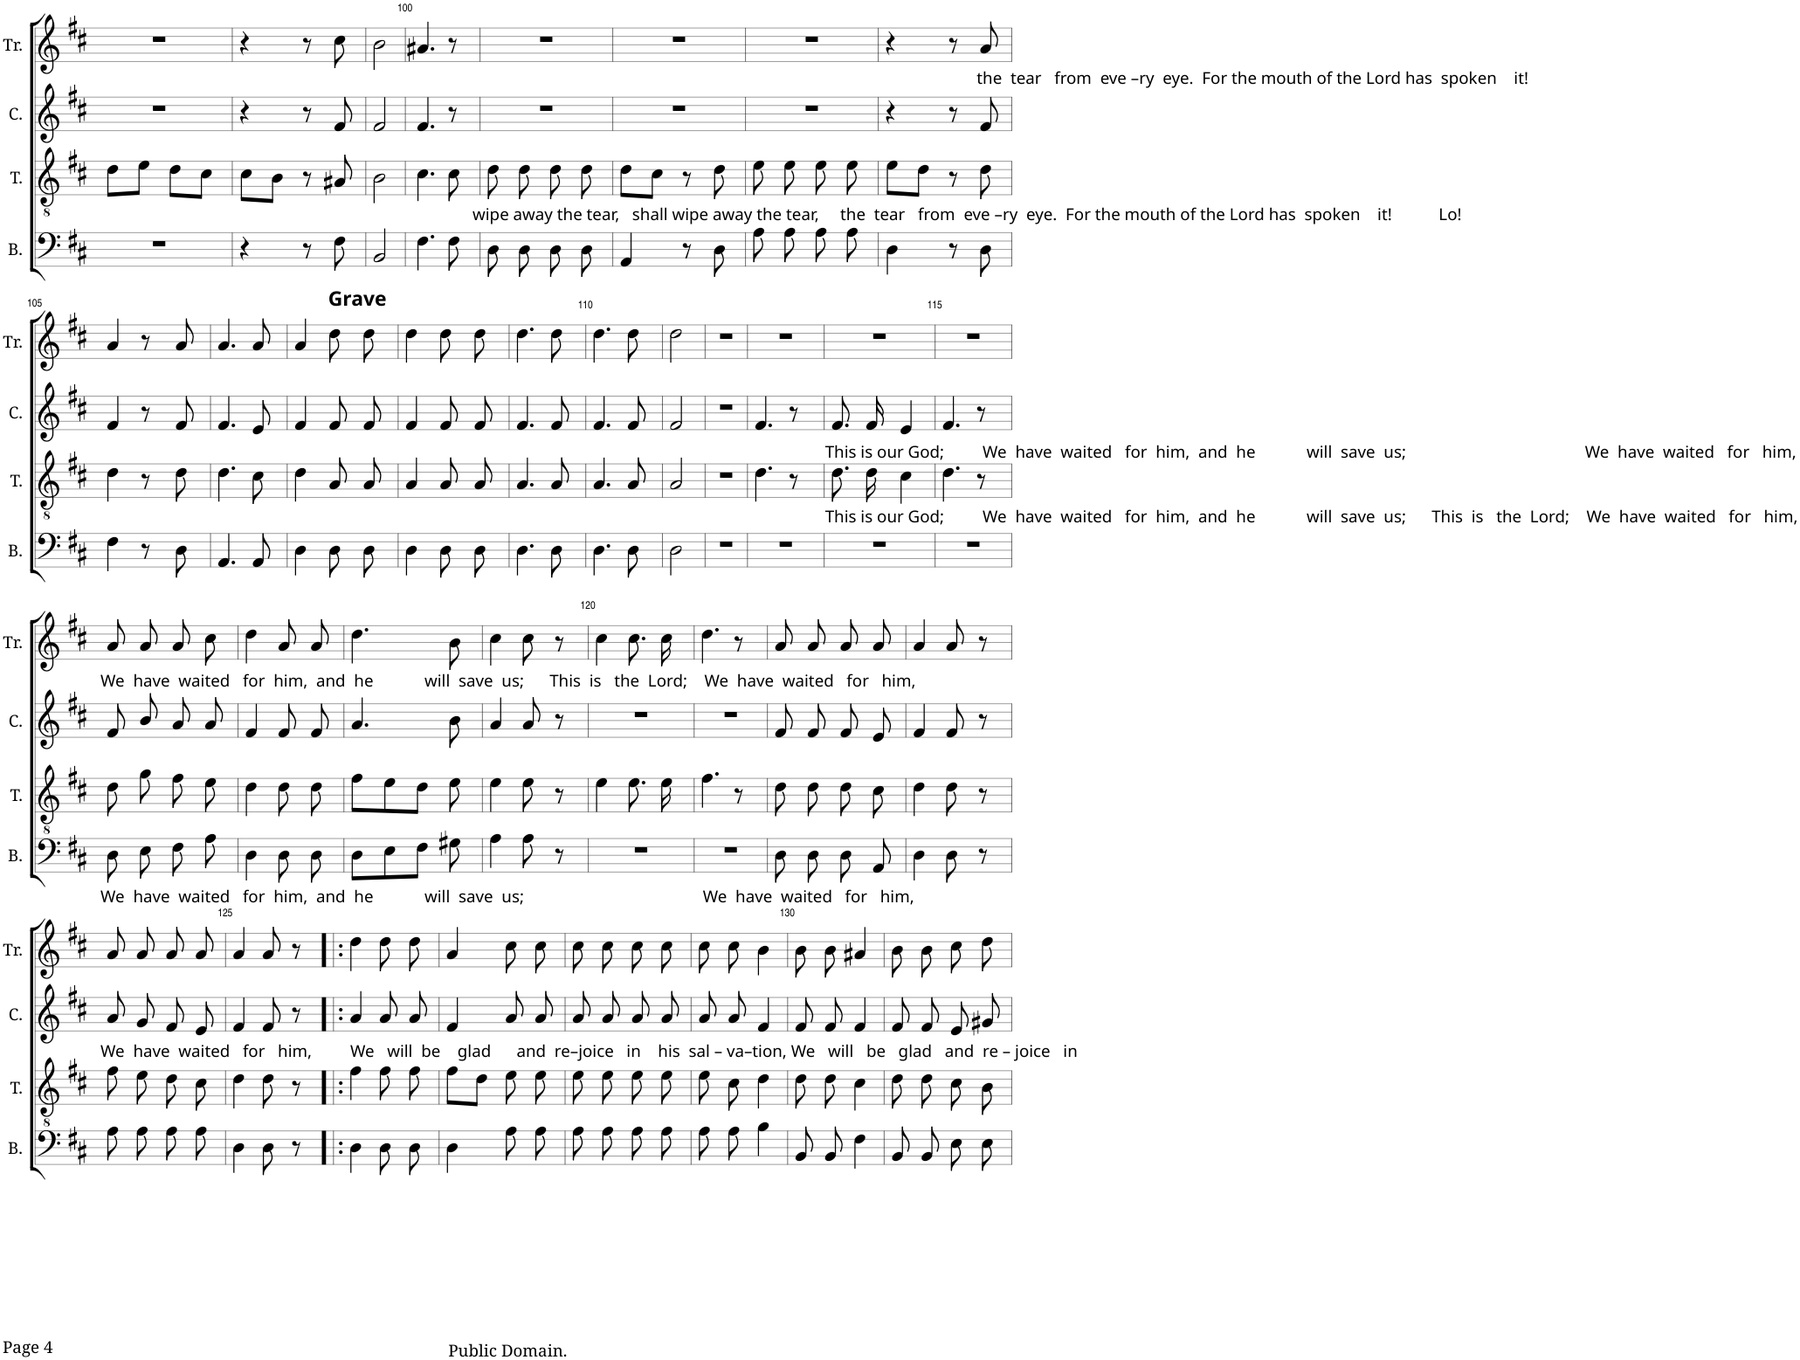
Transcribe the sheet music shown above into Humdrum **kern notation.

**kern	**kern	**kern	**kern
*part4	*part3	*part2	*part1
*staff4	*staff3	*staff2	*staff1
*I"B.	*I"T.	*I"C.	*I"Tr.
*I'B.	*I'T.	*I'C.	*I'Tr.
!!LO:PB:g=z
*clefF4	*clefGv2	*clefG2	*clefG2
*k[f#c#]	*k[f#c#]	*k[f#c#]	*k[f#c#]
*M2/4	*M2/4	*M2/4	*M2/4
=97	=97	=97	=97
2r	8d\L	2r	2r
.	8e\J	.	.
.	8d\L	.	.
.	8c#\J	.	.
=98	=98	=98	=98
4r	8c#\L	4r	4r
.	8B\J	.	.
8r	8r	8r	8r
8F#\	8A#X/	8f#/	8cc#\
=99	=99	=99	=99
2BB/	2B\	2f#/	2b\
=100	=100	=100	=100
4.F#\	4.c#\	4.f#/	4.a#X/
8F#\	8c#\	8r	8r
=101	=101	=101	=101
!	!LO:TX:b:t=wipe away the tear,   shall wipe away the tear,     the  tear   from  eve –ry  eye.  For the mouth of the Lord has  spoken    it!           Lo!	!	!
8D\	8d\	2r	2r
8D\	8d\	.	.
8D\	8d\	.	.
8D\	8d\	.	.
=102	=102	=102	=102
4AA/	8d\L	2r	2r
.	8c#\J	.	.
8r	8r	.	.
8D\	8d\	.	.
=103	=103	=103	=103
8A\	8e\	2r	2r
8A\	8e\	.	.
8A\	8e\	.	.
8A\	8e\	.	.
=104	=104	=104	=104
4D\	8e\L	4r	4r
.	8d\J	.	.
8r	8r	8r	8r
!	!	!	!LO:TX:b:t=the  tear   from  eve –ry  eye.  For the mouth of the Lord has  spoken    it!
8D\	8d\	8f#/	8a/
!!LO:LB:g=z
=105	=105	=105	=105
4F#\	4d\	4f#/	4a/
8r	8r	8r	8r
8D\	8d\	8f#/	8a/
=106	=106	=106	=106
4.AA/	4.d\	4.f#/	4.a/
8AA/	8c#\	8e/	8a/
=107	=107	=107	=107
4D\	4d\	4f#/	4a/
!	!	!	!LO:TX:a:B:t=Grave
8D\	8A/	8f#/L	8dd\L
8D\	8A/	8f#/J	8dd\J
=108	=108	=108	=108
4D\	4A/	4f#/	4dd\
8D\	8A/	8f#/L	8dd\L
8D\	8A/	8f#/J	8dd\J
=109	=109	=109	=109
4.D\	4.A/	4.f#/	4.dd\
8D\	8A/	8f#/	8dd\
=110	=110	=110	=110
4.D\	4.A/	4.f#/	4.dd\
8D\	8A/	8f#/	8dd\
=111	=111	=111	=111
2D\	2A/	2f#/	2dd\
=112	=112	=112	=112
2r	2r	2r	2r
=113	=113	=113	=113
2r	4.d\	4.f#/	2r
.	8r	8r	.
=114	=114	=114	=114
!	!	!LO:TX:b:t=This is our God;         We  have  waited   for  him,  and  he            will  save  us;                                          We  have  waited   for   him,	!
!	!LO:TX:b:t=This is our God;         We  have  waited   for  him,  and  he            will  save  us;      This  is   the  Lord;    We  have  waited   for   him,	!	!
2r	8.d\	8.f#/L	2r
.	16d\	16f#/Jk	.
.	4c#\	4e/	.
=115	=115	=115	=115
2r	4.d\	4.f#/	2r
.	8r	8r	.
!!LO:LB:g=z
=116	=116	=116	=116
!	!	!	!LO:TX:b:t=We  have  waited   for  him,  and  he            will  save  us;      This  is   the  Lord;    We  have  waited   for   him,
!LO:TX:b:t=We  have  waited   for  him,  and  he            will  save  us;                                          We  have  waited   for   him,	!	!	!
8D\	8d\	8f#/L	8a/L
8E\	8g\	8b/J	8a/J
8F#\	8f#\	8a/L	8a\L
8A\	8e\	8a/J	8cc#\J
=117	=117	=117	=117
4D\	4d\	4f#/	4dd\
8D\	8d\	8f#/L	8a/L
8D\	8d\	8f#/J	8a/J
=118	=118	=118	=118
8D\L	8f#\L	4.a/	4.dd\
8E\	8e\	.	.
8F#\J	8d\J	.	.
8G#X\	8e\	8b\	8b\
=119	=119	=119	=119
4A\	4e\	4a/	4cc#\
8A\	8e\	8a/	8cc#\
8r	8r	8r	8r
=120	=120	=120	=120
2r	4e\	2r	4cc#\
.	8.e\	.	8.cc#\L
.	16e\	.	16cc#\Jk
=121	=121	=121	=121
2r	4.f#\	2r	4.dd\
.	8r	.	8r
=122	=122	=122	=122
8D\	8d\	8f#/L	8a/L
8D\	8d\	8f#/J	8a/J
8D\	8d\	8f#/L	8a/L
8AA/	8c#\	8e/J	8a/J
=123	=123	=123	=123
4D\	4d\	4f#/	4a/
8D\	8d\	8f#/	8a/
8r	8r	8r	8r
!!LO:LB:g=z
=124	=124	=124	=124
!	!	!LO:TX:b:t=We  have  waited   for   him,         We   will  be    glad      and  re–joice   in    his  sal – va–tion, We   will   be   glad   and  re – joice   in	!
8A\	8f#\	8a/L	8a/L
8A\	8e\	8g/J	8a/J
8A\	8d\	8f#/L	8a/L
8A\	8c#\	8e/J	8a/J
=125	=125	=125	=125
4D\	4d\	4f#/	4a/
8D\	8d\	8f#/	8a/
8r	8r	8r	8r
=126!|:	=126!|:	=126!|:	=126!|:
4D\	4f#\	4a/	4dd\
8D\	8f#\	8a/L	8dd\L
8D\	8f#\	8a/J	8dd\J
=127	=127	=127	=127
4D\	8f#\L	4f#/	4a/
.	8d\J	.	.
8A\	8e\	8a/L	8cc#\L
8A\	8e\	8a/J	8cc#\J
=128	=128	=128	=128
8A\	8e\	8a/L	8cc#\L
8A\	8e\	8a/J	8cc#\J
8A\	8e\	8a/L	8cc#\L
8A\	8e\	8a/J	8cc#\J
=129	=129	=129	=129
8A\	8e\	8a/L	8cc#\L
8A\	8c#\	8a/J	8cc#\J
4B\	4d\	4f#/	4b\
=130	=130	=130	=130
8BB/	8d\	8f#/L	8b\L
8BB/	8d\	8f#/J	8b\J
4F#\	4c#\	4f#/	4a#X/
=131	=131	=131	=131
8BB/	8d\	8f#/L	8b\L
8BB/	8d\	8f#/J	8b\J
8E\	8c#\	8e/L	8cc#\L
8E\	8B\	8g#X/J	8dd\J
=	=	=	=
*-	*-	*-	*-
